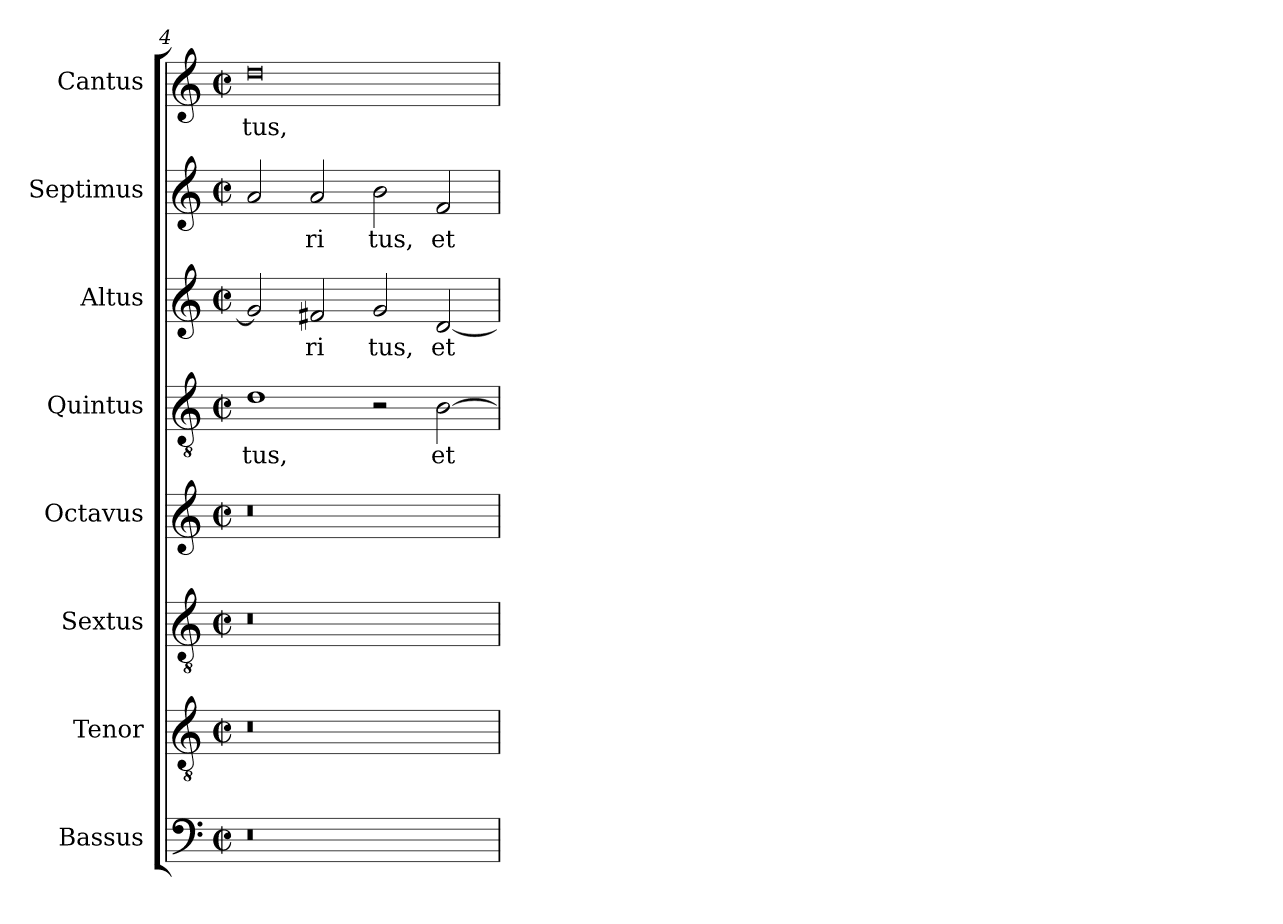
**kern	**kern	**kern	**kern	**kern	**text	**kern	**text	**kern	**text	**kern	**text
*part8	*part7	*part6	*part5	*part4	*part4	*part3	*part3	*part2	*part2	*part1	*part1
*staff8	*staff7	*staff6	*staff5	*staff4	*staff4	*staff3	*staff3	*staff2	*staff2	*staff1	*staff1
*I"Bassus	*I"Tenor	*I"Sextus	*I"Octavus	*I"Quintus	*	*I"Altus	*	*I"Septimus	*	*I"Cantus	*
*clefF4	*clefGv2	*clefGv2	*clefG2	*clefGv2	*	*clefG2	*	*clefG2	*	*clefG2	*
*M2/2	*M2/2	*M2/2	*M2/2	*M2/2	*	*M2/2	*	*M2/2	*	*M2/2	*
*met(c|)	*met(c|)	*met(c|)	*met(c|)	*met(c|)	*	*met(c|)	*	*met(c|)	*	*met(c|)	*
=4	=4	=4	=4	=4	=4	=4	=4	=4	=4	=4	=4
!	!	!	!	!	!LO:LY:b:cj	!	!	!	!	!	!LO:LY:b:cj
0r	0r	0r	0r	1d	tus,	2g/]	.	2a/	.	0dd	tus,
!	!	!	!	!	!	!	!LO:LY:b:cj	!	!LO:LY:b:cj	!	!
.	.	.	.	.	.	2f#X/	ri	2a/	ri	.	.
!	!	!	!	!	!	!	!LO:LY:b:cj	!	!LO:LY:b:cj	!	!
.	.	.	.	2r	.	2g/	tus,	2b\	tus,	.	.
!	!	!	!	!	!LO:LY:b:cj	!	!LO:LY:b:cj	!	!LO:LY:b:cj	!	!
.	.	.	.	[>2B\	et	[<2d/	et	2f/	et	.	.
=	=	=	=	=	=	=	=	=	=	=	=
*-	*-	*-	*-	*-	*-	*-	*-	*-	*-	*-	*-
